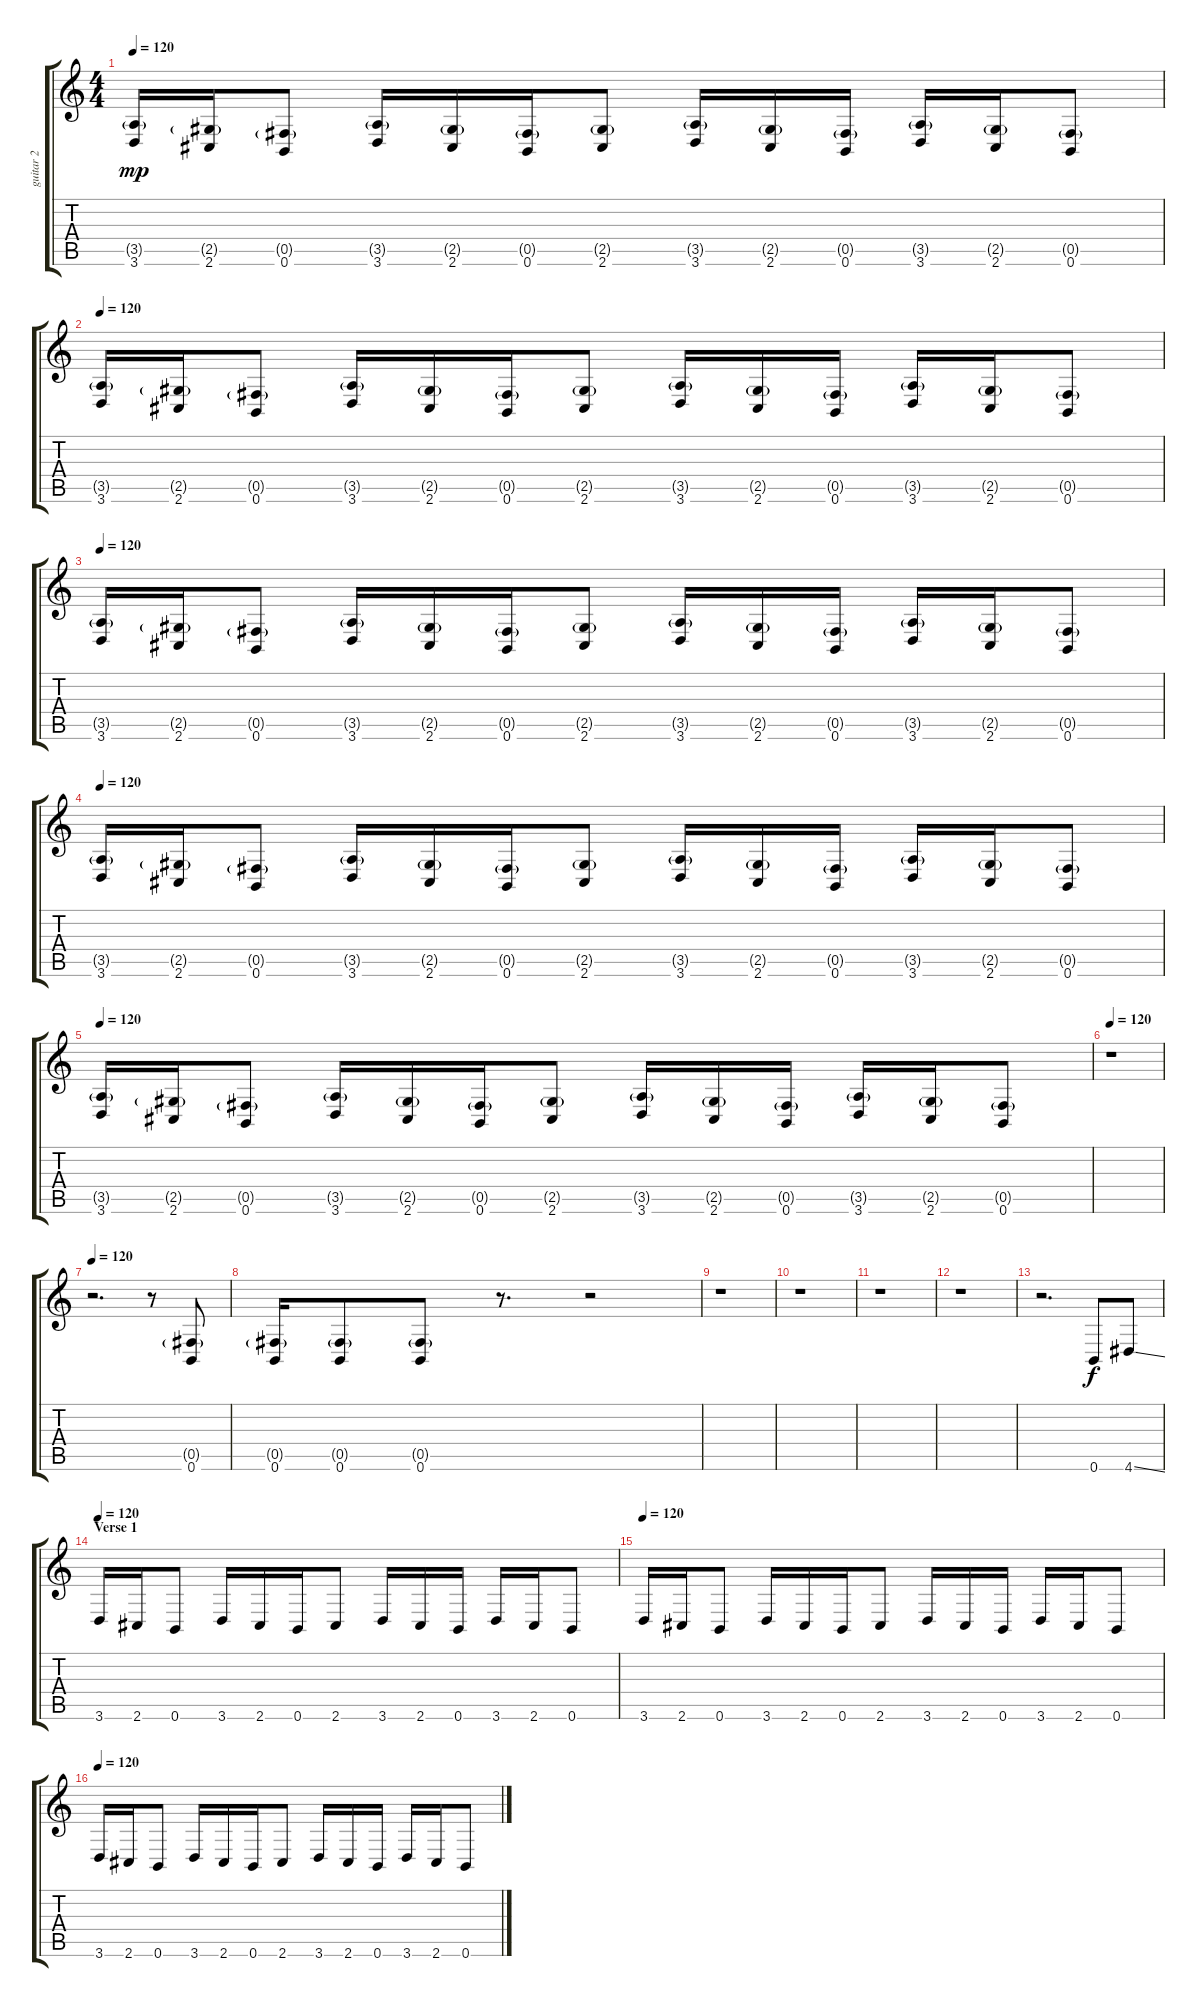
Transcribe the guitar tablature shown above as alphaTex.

\track ("guitar 2" "guitar 2") {instrument overdrivenguitar}
\staff {score tabs}
\tuning (Db4 Ab3 E3 B2 Gb2 B1) {hide}
\ts (4 4)
\tempo 120
\clef g2
\ks c
(3.5{g} 3.6).16{dy mp} (2.5{g} 2.6).16 (0.5{g} 0.6).8 (3.5{g} 3.6).16 (2.5{g} 2.6).16 (0.5{g} 0.6).16 (2.5{g} 2.6).8 (3.5{g} 3.6).16 (2.5{g} 2.6).16 (0.5{g} 0.6).16 (3.5{g} 3.6).16 (2.5{g} 2.6).16 (0.5{g} 0.6).8 |
\tempo 120
(3.5{g} 3.6).16 (2.5{g} 2.6).16 (0.5{g} 0.6).8 (3.5{g} 3.6).16 (2.5{g} 2.6).16 (0.5{g} 0.6).16 (2.5{g} 2.6).8 (3.5{g} 3.6).16 (2.5{g} 2.6).16 (0.5{g} 0.6).16 (3.5{g} 3.6).16 (2.5{g} 2.6).16 (0.5{g} 0.6).8 |
\tempo 120
(3.5{g} 3.6).16 (2.5{g} 2.6).16 (0.5{g} 0.6).8 (3.5{g} 3.6).16 (2.5{g} 2.6).16 (0.5{g} 0.6).16 (2.5{g} 2.6).8 (3.5{g} 3.6).16 (2.5{g} 2.6).16 (0.5{g} 0.6).16 (3.5{g} 3.6).16 (2.5{g} 2.6).16 (0.5{g} 0.6).8 |
\tempo 120
(3.5{g} 3.6).16 (2.5{g} 2.6).16 (0.5{g} 0.6).8 (3.5{g} 3.6).16 (2.5{g} 2.6).16 (0.5{g} 0.6).16 (2.5{g} 2.6).8 (3.5{g} 3.6).16 (2.5{g} 2.6).16 (0.5{g} 0.6).16 (3.5{g} 3.6).16 (2.5{g} 2.6).16 (0.5{g} 0.6).8 |
\tempo 120
(3.5{g} 3.6).16 (2.5{g} 2.6).16 (0.5{g} 0.6).8 (3.5{g} 3.6).16 (2.5{g} 2.6).16 (0.5{g} 0.6).16 (2.5{g} 2.6).8 (3.5{g} 3.6).16 (2.5{g} 2.6).16 (0.5{g} 0.6).16 (3.5{g} 3.6).16 (2.5{g} 2.6).16 (0.5{g} 0.6).8 |
\tempo 120
r.1 |
\tempo 120
r.2{d} r.8 (0.5{g} 0.6).8 |
(0.5{g} 0.6).16 (0.5{g} 0.6).8 (0.5{g} 0.6).8 r.8{d} r.2 |
r.1 |
r.1 |
r.1 |
r.1 |
r.2{d} 0.6.8{dy f} 4.6{ss}.8 |
\section ("" "Verse 1")
\tempo 120
3.6.16 2.6.16 0.6.8 3.6.16 2.6.16 0.6.16 2.6.8 3.6.16 2.6.16 0.6.16 3.6.16 2.6.16 0.6.8 |
\tempo 120
3.6.16 2.6.16 0.6.8 3.6.16 2.6.16 0.6.16 2.6.8 3.6.16 2.6.16 0.6.16 3.6.16 2.6.16 0.6.8 |
\tempo 120
3.6.16 2.6.16 0.6.8 3.6.16 2.6.16 0.6.16 2.6.8 3.6.16 2.6.16 0.6.16 3.6.16 2.6.16 0.6.8
